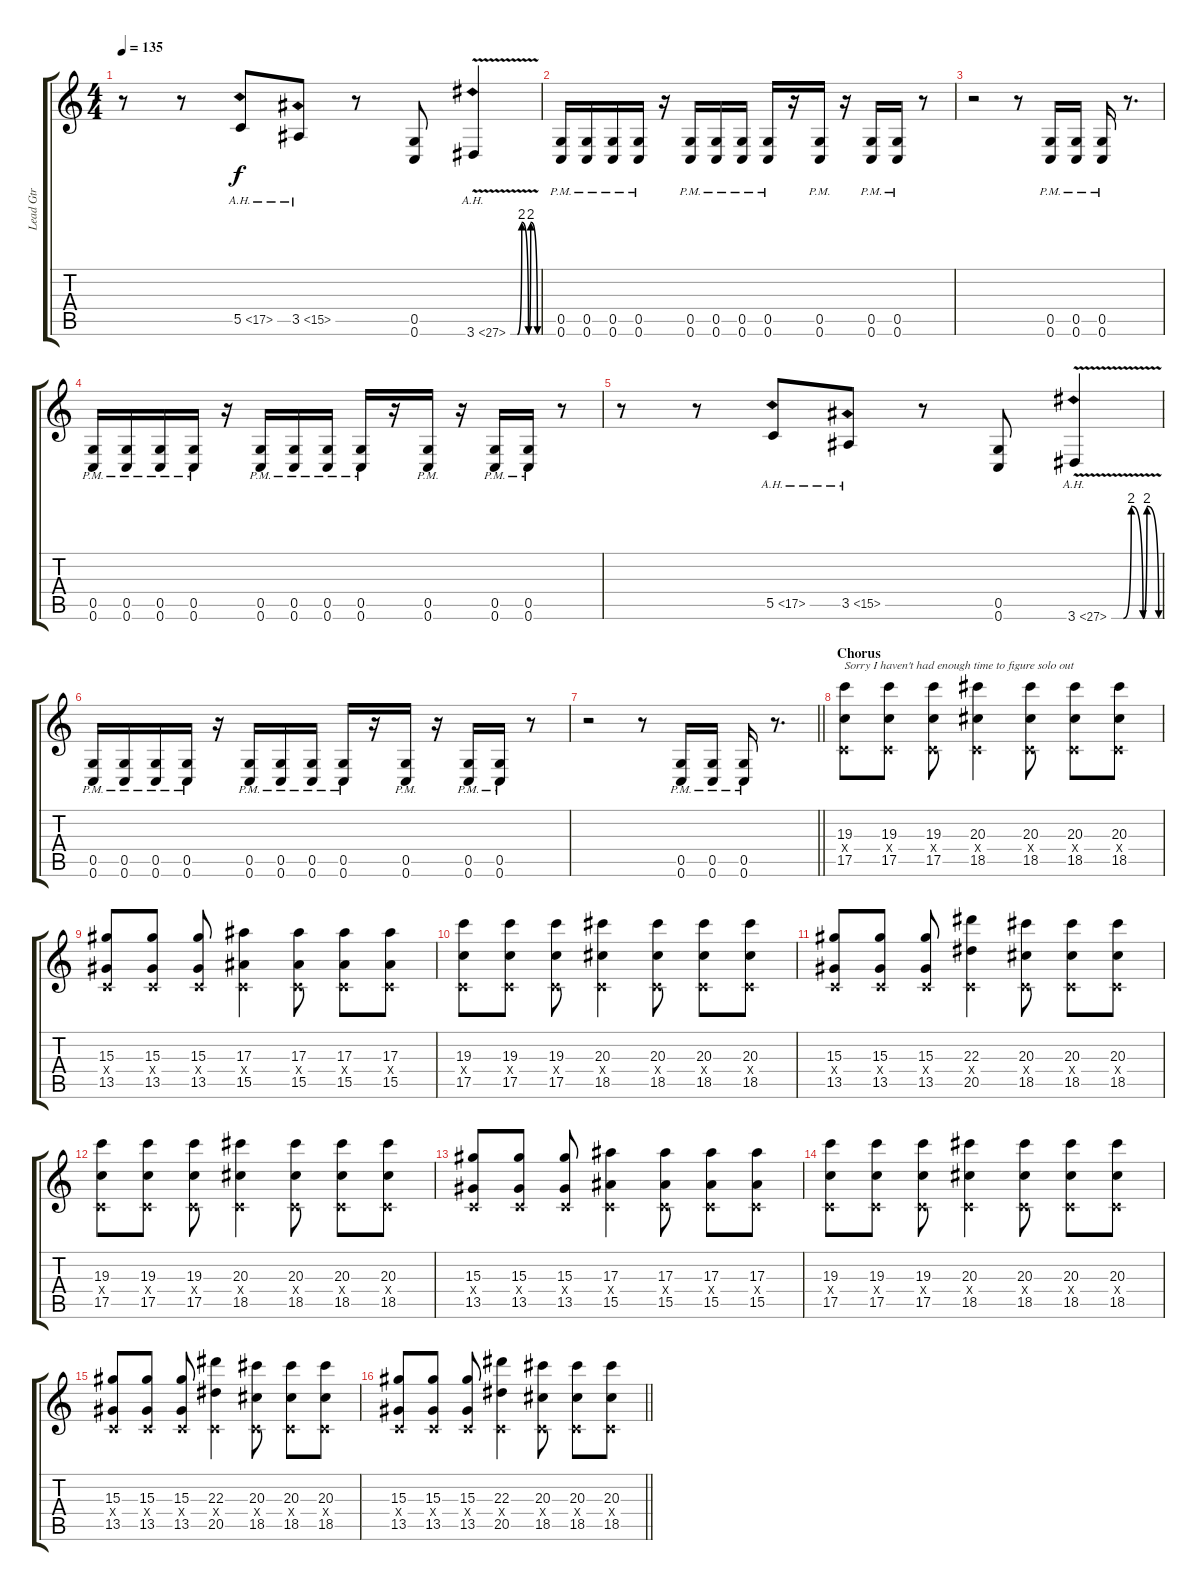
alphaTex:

\track ("Lead Gtr" "Lead Gtr") {instrument distortionguitar}
\staff {score tabs}
\tuning (D4 A3 F3 C3 G2 C2) {hide}
\ts (4 4)
\tempo 135
\clef g2
\ks c
r.8{dy f} r.8 5.5{ah 12}.8 3.5{ah 12}.8 r.8 (0.5 0.6).8 3.6{be (custom 0 0 15 0 25 8 40 0 45 8 60 0) ah 24 v}.4 |
(0.5{pm} 0.6{pm}).16 (0.5{pm} 0.6{pm}).16 (0.5{pm} 0.6{pm}).16 (0.5{pm} 0.6{pm}).16 r.16 (0.5{pm} 0.6{pm}).16 (0.5{pm} 0.6{pm}).16 (0.5{pm} 0.6{pm}).16 (0.5{pm} 0.6{pm}).16 r.16 (0.5{pm} 0.6{pm}).16 r.16 (0.5{pm} 0.6{pm}).16 (0.5{pm} 0.6{pm}).16 r.8 |
r.2 r.8 (0.5{pm} 0.6{pm}).16 (0.5{pm} 0.6{pm}).16 (0.5{pm} 0.6{pm}).16 r.8{d} |
(0.5{pm} 0.6{pm}).16 (0.5{pm} 0.6{pm}).16 (0.5{pm} 0.6{pm}).16 (0.5{pm} 0.6{pm}).16 r.16 (0.5{pm} 0.6{pm}).16 (0.5{pm} 0.6{pm}).16 (0.5{pm} 0.6{pm}).16 (0.5{pm} 0.6{pm}).16 r.16 (0.5{pm} 0.6{pm}).16 r.16 (0.5{pm} 0.6{pm}).16 (0.5{pm} 0.6{pm}).16 r.8 |
r.8 r.8 5.5{ah 12}.8 3.5{ah 12}.8 r.8 (0.5 0.6).8 3.6{be (custom 0 0 15 0 25 8 40 0 45 8 60 0) ah 24 v}.4 |
(0.5{pm} 0.6{pm}).16 (0.5{pm} 0.6{pm}).16 (0.5{pm} 0.6{pm}).16 (0.5{pm} 0.6{pm}).16 r.16 (0.5{pm} 0.6{pm}).16 (0.5{pm} 0.6{pm}).16 (0.5{pm} 0.6{pm}).16 (0.5{pm} 0.6{pm}).16 r.16 (0.5{pm} 0.6{pm}).16 r.16 (0.5{pm} 0.6{pm}).16 (0.5{pm} 0.6{pm}).16 r.8 |
\barLineRight lightlight
r.2 r.8 (0.5{pm} 0.6{pm}).16 (0.5{pm} 0.6{pm}).16 (0.5{pm} 0.6{pm}).16 r.8{d} |
\section ("" "Chorus")
(19.3 0.4{x} 17.5).8{txt "Sorry I haven't had enough time to figure solo out"} (19.3 0.4{x} 17.5).8 (19.3 0.4{x} 17.5).8 (20.3 0.4{x} 18.5).4 (20.3 0.4{x} 18.5).8 (20.3 0.4{x} 18.5).8 (20.3 0.4{x} 18.5).8 |
(15.3 0.4{x} 13.5).8 (15.3 0.4{x} 13.5).8 (15.3 0.4{x} 13.5).8 (17.3 0.4{x} 15.5).4 (17.3 0.4{x} 15.5).8 (17.3 0.4{x} 15.5).8 (17.3 0.4{x} 15.5).8 |
(19.3 0.4{x} 17.5).8 (19.3 0.4{x} 17.5).8 (19.3 0.4{x} 17.5).8 (20.3 0.4{x} 18.5).4 (20.3 0.4{x} 18.5).8 (20.3 0.4{x} 18.5).8 (20.3 0.4{x} 18.5).8 |
(15.3 0.4{x} 13.5).8 (15.3 0.4{x} 13.5).8 (15.3 0.4{x} 13.5).8 (22.3 0.4{x} 20.5).4 (20.3 0.4{x} 18.5).8 (20.3 0.4{x} 18.5).8 (20.3 0.4{x} 18.5).8 |
(19.3 0.4{x} 17.5).8 (19.3 0.4{x} 17.5).8 (19.3 0.4{x} 17.5).8 (20.3 0.4{x} 18.5).4 (20.3 0.4{x} 18.5).8 (20.3 0.4{x} 18.5).8 (20.3 0.4{x} 18.5).8 |
(15.3 0.4{x} 13.5).8 (15.3 0.4{x} 13.5).8 (15.3 0.4{x} 13.5).8 (17.3 0.4{x} 15.5).4 (17.3 0.4{x} 15.5).8 (17.3 0.4{x} 15.5).8 (17.3 0.4{x} 15.5).8 |
(19.3 0.4{x} 17.5).8 (19.3 0.4{x} 17.5).8 (19.3 0.4{x} 17.5).8 (20.3 0.4{x} 18.5).4 (20.3 0.4{x} 18.5).8 (20.3 0.4{x} 18.5).8 (20.3 0.4{x} 18.5).8 |
(15.3 0.4{x} 13.5).8 (15.3 0.4{x} 13.5).8 (15.3 0.4{x} 13.5).8 (22.3 0.4{x} 20.5).4 (20.3 0.4{x} 18.5).8 (20.3 0.4{x} 18.5).8 (20.3 0.4{x} 18.5).8 |
\barLineRight lightlight
(15.3 0.4{x} 13.5).8 (15.3 0.4{x} 13.5).8 (15.3 0.4{x} 13.5).8 (22.3 0.4{x} 20.5).4 (20.3 0.4{x} 18.5).8 (20.3 0.4{x} 18.5).8 (20.3 0.4{x} 18.5).8
